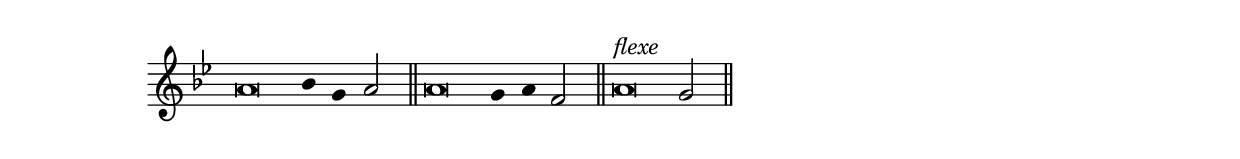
%% Do not edit this file; it is auto-generated from LSR!
%% Tags: rhythms, vocal-music, ancient-notation
\version "2.11.35"

\header { texidoc = "
This form of notation is used for the chant of the Psalms, where verses
aren't always the same length.
" }

stemon = { \override Staff.Stem #'transparent = ##f }
stemoff = { \override Staff.Stem #'transparent = ##t }

\score {
\new Staff \with {\remove "Time_signature_engraver" }
{
	\key g \minor
	\set Score.timing = ##f
	\stemoff a'\breve bes'4 g'4
	\stemon a'2 \bar "||"
	\stemoff a'\breve g'4 a'4
	\stemon f'2 \bar "||"
	\stemoff a'\breve^\markup { \italic flexe }
	\stemon g'2 \bar "||"
}
\layout { raggedright = ##t}
}
